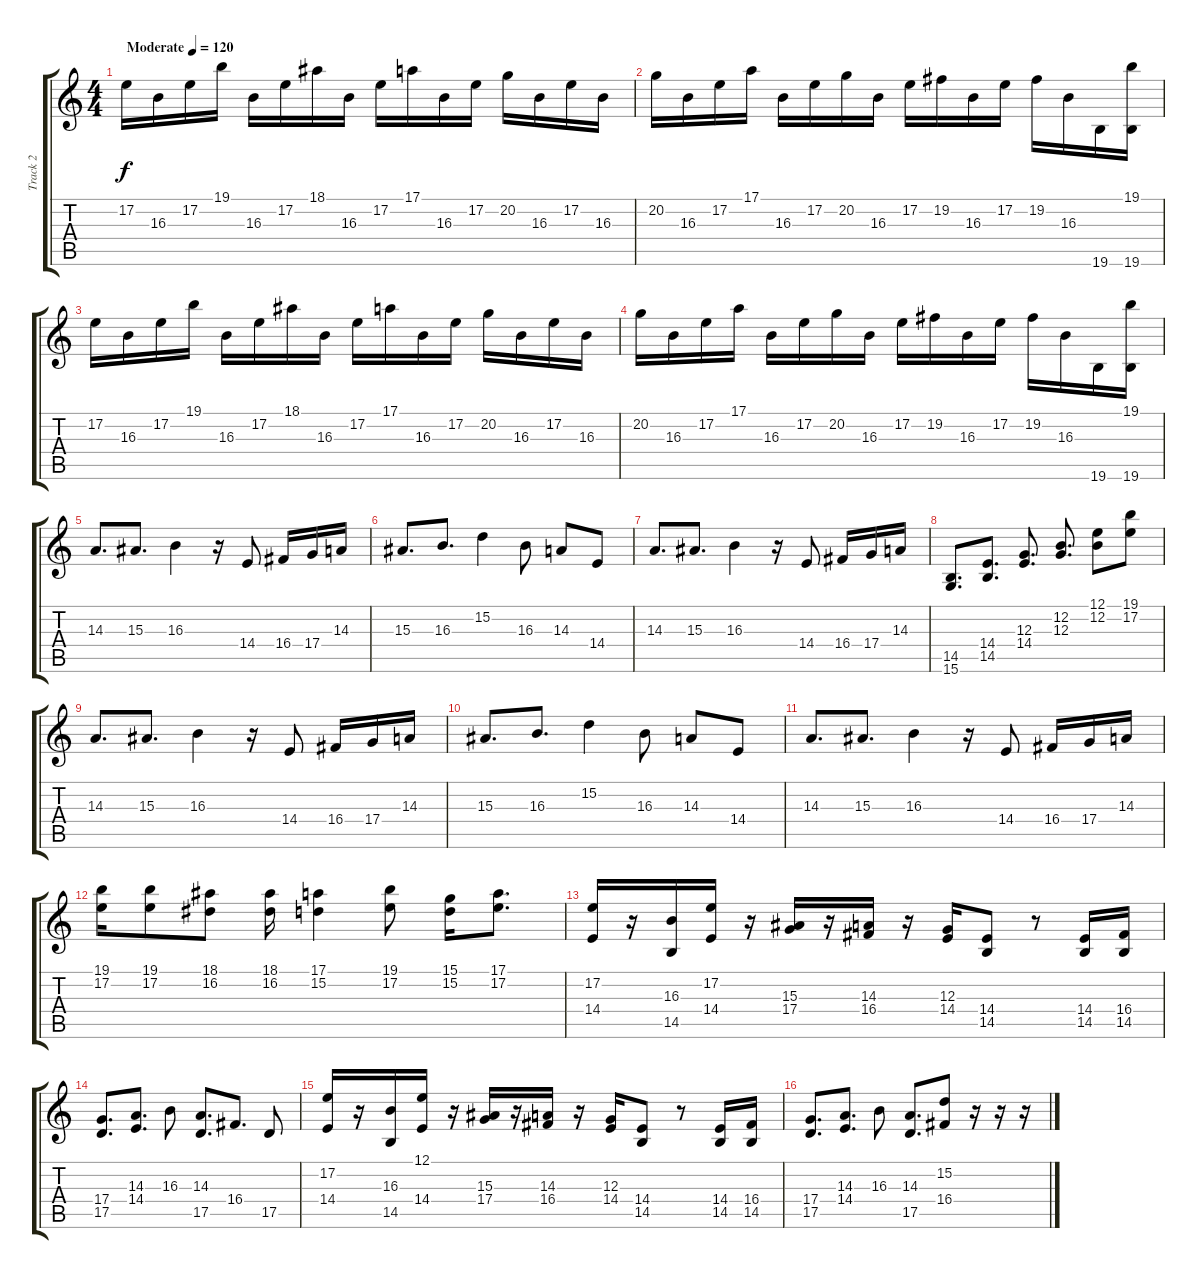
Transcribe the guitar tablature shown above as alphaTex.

\track ("Track 2" "Track 2") {instrument churchorgan}
\staff {score tabs}
\tuning (E4 B3 G3 D3 A2 E2) {hide}
\ts (4 4)
\tempo (120 "Moderate")
\clef g2
\ks c
17.2.16{dy f instrument churchorgan} 16.3.16 17.2.16 19.1.16 16.3.16 17.2.16 18.1.16 16.3.16 17.2.16 17.1.16 16.3.16 17.2.16 20.2.16 16.3.16 17.2.16 16.3.16 |
20.2.16 16.3.16 17.2.16 17.1.16 16.3.16 17.2.16 20.2.16 16.3.16 17.2.16 19.2.16 16.3.16 17.2.16 19.2.16 16.3.16 19.6.16 (19.1 19.6).16 |
17.2.16 16.3.16 17.2.16 19.1.16 16.3.16 17.2.16 18.1.16 16.3.16 17.2.16 17.1.16 16.3.16 17.2.16 20.2.16 16.3.16 17.2.16 16.3.16 |
20.2.16 16.3.16 17.2.16 17.1.16 16.3.16 17.2.16 20.2.16 16.3.16 17.2.16 19.2.16 16.3.16 17.2.16 19.2.16 16.3.16 19.6.16 (19.1 19.6).16 |
14.3.8{d instrument brasssection} 15.3.8{d} 16.3.4 r.16 14.4.8 16.4.16 17.4.16 14.3.16 |
15.3.8{d} 16.3.8{d} 15.2.4 16.3.8 14.3.8 14.4.8 |
14.3.8{d} 15.3.8{d} 16.3.4 r.16 14.4.8 16.4.16 17.4.16 14.3.16 |
(14.5 15.6).8{d} (14.4 14.5).8{d} (12.3 14.4).8{d} (12.2 12.3).8{d} (12.1 12.2).8 (19.1 17.2).8 |
14.3.8{d} 15.3.8{d} 16.3.4 r.16 14.4.8 16.4.16 17.4.16 14.3.16 |
15.3.8{d} 16.3.8{d} 15.2.4 16.3.8 14.3.8 14.4.8 |
14.3.8{d} 15.3.8{d} 16.3.4 r.16 14.4.8 16.4.16 17.4.16 14.3.16 |
(19.1 17.2).16 (19.1 17.2).8 (18.1 16.2).8 (18.1 16.2).16 (17.1 15.2).4 (19.1 17.2).8 (15.1 15.2).16 (17.1 17.2).8{d} |
(17.2 14.4).16{instrument electricguitarjazz} r.16 (16.3 14.5).16 (17.2 14.4).16 r.16 (15.3 17.4).16 r.16 (14.3 16.4).16 r.16 (12.3 14.4).16 (14.4 14.5).8 r.8 (14.4 14.5).16 (16.4 14.5).16 |
(17.4 17.5).8{d} (14.3 14.4).8{d} 16.3.8 (14.3 17.5).8{d} 16.4.8{d} 17.5.8 |
(17.2 14.4).16 r.16 (16.3 14.5).16 (12.1 14.4).16 r.16 (15.3 17.4).16 r.16 (14.3 16.4).16 r.16 (12.3 14.4).16 (14.4 14.5).8 r.8 (14.4 14.5).16 (16.4 14.5).16 |
(17.4 17.5).8{d} (14.3 14.4).8{d} 16.3.8 (14.3 17.5).8{d} (15.2 16.4).8 r.16 r.16 r.16
